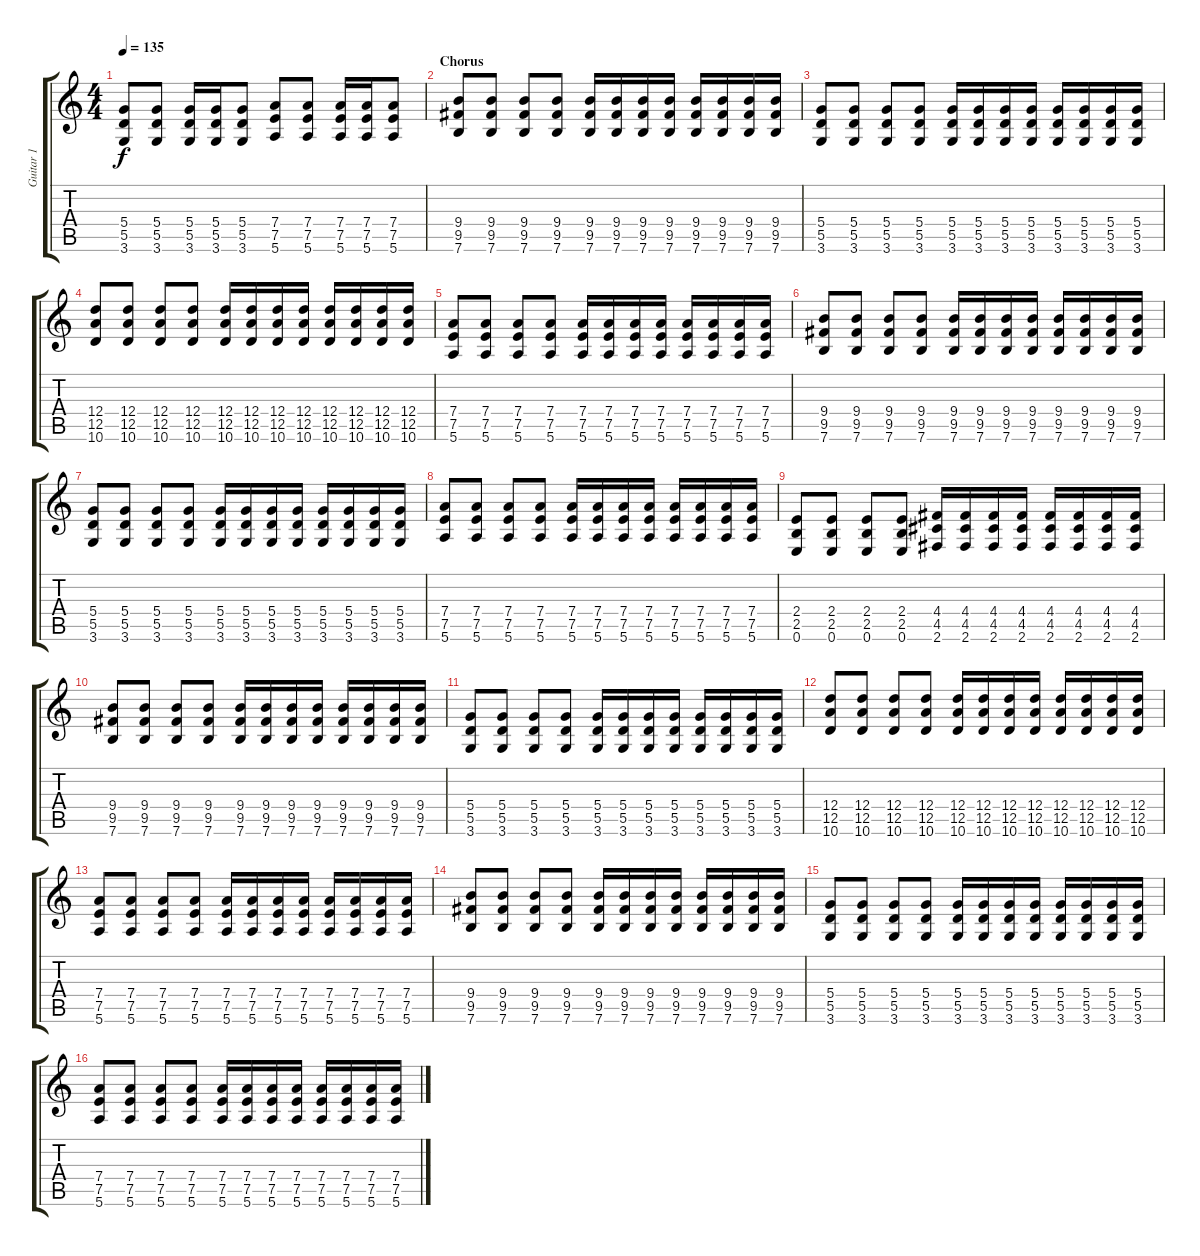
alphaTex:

\track ("Guitar 1" "Guitar 1") {instrument overdrivenguitar}
\staff {score tabs}
\tuning (E4 B3 G3 D3 A2 E2) {hide}
\ts (4 4)
\tempo 135
\clef g2
\ks c
(5.4 5.5 3.6).8{dy f} (5.4 5.5 3.6).8 (5.4 5.5 3.6).16 (5.4 5.5 3.6).16 (5.4 5.5 3.6).8 (7.4 7.5 5.6).8 (7.4 7.5 5.6).8 (7.4 7.5 5.6).16 (7.4 7.5 5.6).16 (7.4 7.5 5.6).8 |
\section ("" "Chorus")
(9.4 9.5 7.6).8 (9.4 9.5 7.6).8 (9.4 9.5 7.6).8 (9.4 9.5 7.6).8 (9.4 9.5 7.6).16 (9.4 9.5 7.6).16 (9.4 9.5 7.6).16 (9.4 9.5 7.6).16 (9.4 9.5 7.6).16 (9.4 9.5 7.6).16 (9.4 9.5 7.6).16 (9.4 9.5 7.6).16 |
(5.4 5.5 3.6).8 (5.4 5.5 3.6).8 (5.4 5.5 3.6).8 (5.4 5.5 3.6).8 (5.4 5.5 3.6).16 (5.4 5.5 3.6).16 (5.4 5.5 3.6).16 (5.4 5.5 3.6).16 (5.4 5.5 3.6).16 (5.4 5.5 3.6).16 (5.4 5.5 3.6).16 (5.4 5.5 3.6).16 |
(12.4 12.5 10.6).8 (12.4 12.5 10.6).8 (12.4 12.5 10.6).8 (12.4 12.5 10.6).8 (12.4 12.5 10.6).16 (12.4 12.5 10.6).16 (12.4 12.5 10.6).16 (12.4 12.5 10.6).16 (12.4 12.5 10.6).16 (12.4 12.5 10.6).16 (12.4 12.5 10.6).16 (12.4 12.5 10.6).16 |
(7.4 7.5 5.6).8 (7.4 7.5 5.6).8 (7.4 7.5 5.6).8 (7.4 7.5 5.6).8 (7.4 7.5 5.6).16 (7.4 7.5 5.6).16 (7.4 7.5 5.6).16 (7.4 7.5 5.6).16 (7.4 7.5 5.6).16 (7.4 7.5 5.6).16 (7.4 7.5 5.6).16 (7.4 7.5 5.6).16 |
(9.4 9.5 7.6).8 (9.4 9.5 7.6).8 (9.4 9.5 7.6).8 (9.4 9.5 7.6).8 (9.4 9.5 7.6).16 (9.4 9.5 7.6).16 (9.4 9.5 7.6).16 (9.4 9.5 7.6).16 (9.4 9.5 7.6).16 (9.4 9.5 7.6).16 (9.4 9.5 7.6).16 (9.4 9.5 7.6).16 |
(5.4 5.5 3.6).8 (5.4 5.5 3.6).8 (5.4 5.5 3.6).8 (5.4 5.5 3.6).8 (5.4 5.5 3.6).16 (5.4 5.5 3.6).16 (5.4 5.5 3.6).16 (5.4 5.5 3.6).16 (5.4 5.5 3.6).16 (5.4 5.5 3.6).16 (5.4 5.5 3.6).16 (5.4 5.5 3.6).16 |
(7.4 7.5 5.6).8 (7.4 7.5 5.6).8 (7.4 7.5 5.6).8 (7.4 7.5 5.6).8 (7.4 7.5 5.6).16 (7.4 7.5 5.6).16 (7.4 7.5 5.6).16 (7.4 7.5 5.6).16 (7.4 7.5 5.6).16 (7.4 7.5 5.6).16 (7.4 7.5 5.6).16 (7.4 7.5 5.6).16 |
(2.4 2.5 0.6).8 (2.4 2.5 0.6).8 (2.4 2.5 0.6).8 (2.4 2.5 0.6).8 (4.4 4.5 2.6).16 (4.4 4.5 2.6).16 (4.4 4.5 2.6).16 (4.4 4.5 2.6).16 (4.4 4.5 2.6).16 (4.4 4.5 2.6).16 (4.4 4.5 2.6).16 (4.4 4.5 2.6).16 |
(9.4 9.5 7.6).8 (9.4 9.5 7.6).8 (9.4 9.5 7.6).8 (9.4 9.5 7.6).8 (9.4 9.5 7.6).16 (9.4 9.5 7.6).16 (9.4 9.5 7.6).16 (9.4 9.5 7.6).16 (9.4 9.5 7.6).16 (9.4 9.5 7.6).16 (9.4 9.5 7.6).16 (9.4 9.5 7.6).16 |
(5.4 5.5 3.6).8 (5.4 5.5 3.6).8 (5.4 5.5 3.6).8 (5.4 5.5 3.6).8 (5.4 5.5 3.6).16 (5.4 5.5 3.6).16 (5.4 5.5 3.6).16 (5.4 5.5 3.6).16 (5.4 5.5 3.6).16 (5.4 5.5 3.6).16 (5.4 5.5 3.6).16 (5.4 5.5 3.6).16 |
(12.4 12.5 10.6).8 (12.4 12.5 10.6).8 (12.4 12.5 10.6).8 (12.4 12.5 10.6).8 (12.4 12.5 10.6).16 (12.4 12.5 10.6).16 (12.4 12.5 10.6).16 (12.4 12.5 10.6).16 (12.4 12.5 10.6).16 (12.4 12.5 10.6).16 (12.4 12.5 10.6).16 (12.4 12.5 10.6).16 |
(7.4 7.5 5.6).8 (7.4 7.5 5.6).8 (7.4 7.5 5.6).8 (7.4 7.5 5.6).8 (7.4 7.5 5.6).16 (7.4 7.5 5.6).16 (7.4 7.5 5.6).16 (7.4 7.5 5.6).16 (7.4 7.5 5.6).16 (7.4 7.5 5.6).16 (7.4 7.5 5.6).16 (7.4 7.5 5.6).16 |
(9.4 9.5 7.6).8 (9.4 9.5 7.6).8 (9.4 9.5 7.6).8 (9.4 9.5 7.6).8 (9.4 9.5 7.6).16 (9.4 9.5 7.6).16 (9.4 9.5 7.6).16 (9.4 9.5 7.6).16 (9.4 9.5 7.6).16 (9.4 9.5 7.6).16 (9.4 9.5 7.6).16 (9.4 9.5 7.6).16 |
(5.4 5.5 3.6).8 (5.4 5.5 3.6).8 (5.4 5.5 3.6).8 (5.4 5.5 3.6).8 (5.4 5.5 3.6).16 (5.4 5.5 3.6).16 (5.4 5.5 3.6).16 (5.4 5.5 3.6).16 (5.4 5.5 3.6).16 (5.4 5.5 3.6).16 (5.4 5.5 3.6).16 (5.4 5.5 3.6).16 |
(7.4 7.5 5.6).8 (7.4 7.5 5.6).8 (7.4 7.5 5.6).8 (7.4 7.5 5.6).8 (7.4 7.5 5.6).16 (7.4 7.5 5.6).16 (7.4 7.5 5.6).16 (7.4 7.5 5.6).16 (7.4 7.5 5.6).16 (7.4 7.5 5.6).16 (7.4 7.5 5.6).16 (7.4 7.5 5.6).16
